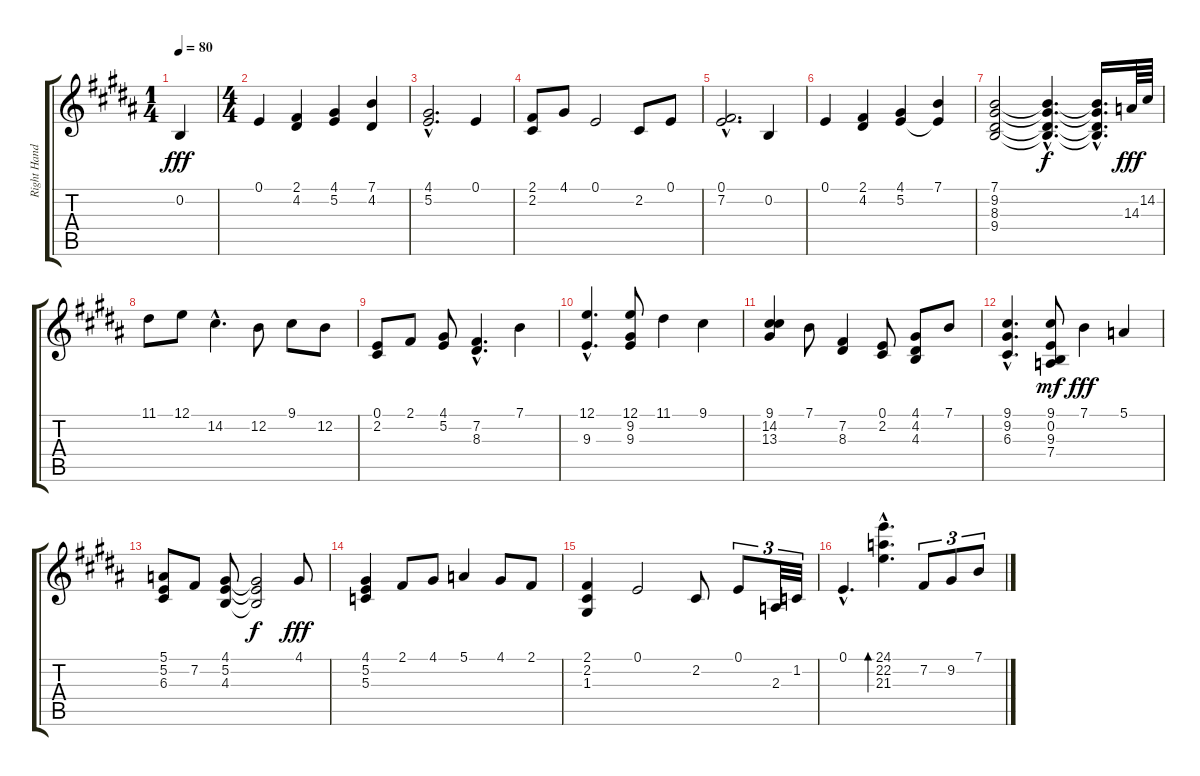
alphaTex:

\track ("Right Hand" "Right Hand") {instrument acousticgrandpiano}
\staff {score tabs}
\tuning (E4 B3 G3 D3 A2 E2) {hide}
\ts (1 4)
\tempo 80
\clef g2
\ks b
0.2.4{dy fff instrument acousticgrandpiano} |
\ts (4 4)
0.1.4 (2.1 4.2).4 (4.1 5.2).4 (7.1 4.2).4 |
(4.1{hac} 5.2{hac}).2{d} 0.1.4 |
(2.1 2.2).8 4.1.8 0.1.2 2.2.8 0.1.8 |
(0.1{hac} 7.2{hac}).2{d} 0.2.4 |
0.1.4 (2.1 4.2).4 (4.1 5.2).4 (7.1 5.2{t}).4 |
(7.1 9.2 8.3 9.4).2 (7.1{hac t} 9.2{hac t} 8.3{hac t} 9.4{hac t}).4{d dy f} (7.1{hac t} 9.2{hac t} 8.3{hac t} 9.4{hac t}).16{d} 14.3.64{dy fff} 14.2.64 |
11.1.8 12.1.8 14.2{hac}.4{d} 12.2.8 9.1.8 12.2.8 |
(0.1 2.2).8 2.1.8 (4.1 5.2).8 (7.2{hac} 8.3{hac}).4{d} 7.1.4 |
(12.1{hac} 9.3{hac}).4{d} (12.1 9.2 9.3).8 11.1.4 9.1.4 |
(9.1 14.2 13.3).4 7.1.8 (7.2 8.3).4 (0.1 2.2).8 (4.1 4.2 4.3).8 7.1.8 |
(9.1{hac} 9.2{hac} 6.3{hac}).4{d} (9.1 0.2 9.3 7.4).8{dy mf} 7.1.4{dy fff} 5.1.4 |
(5.1 5.2 6.3).8 7.2.8 (4.1 5.2 4.3).8 (4.1{t} 5.2{t} 4.3{t}).2{dy f} 4.1.8{dy fff} |
(4.1 5.2 5.3).4 2.1.8 4.1.8 5.1.4 4.1.8 2.1.8 |
(2.1 2.2 1.3).4 0.1.2 2.2.8 0.1.8{tu (3 2)} 2.3.32{tu (3 2)} 1.2.32{tu (3 2)} |
0.1{hac}.4{d} (24.1{hac} 22.2{hac} 21.3{hac}).4{d bd 120} 7.2.8{tu (3 2)} 9.2.8{tu (3 2)} 7.1.8{tu (3 2)}
